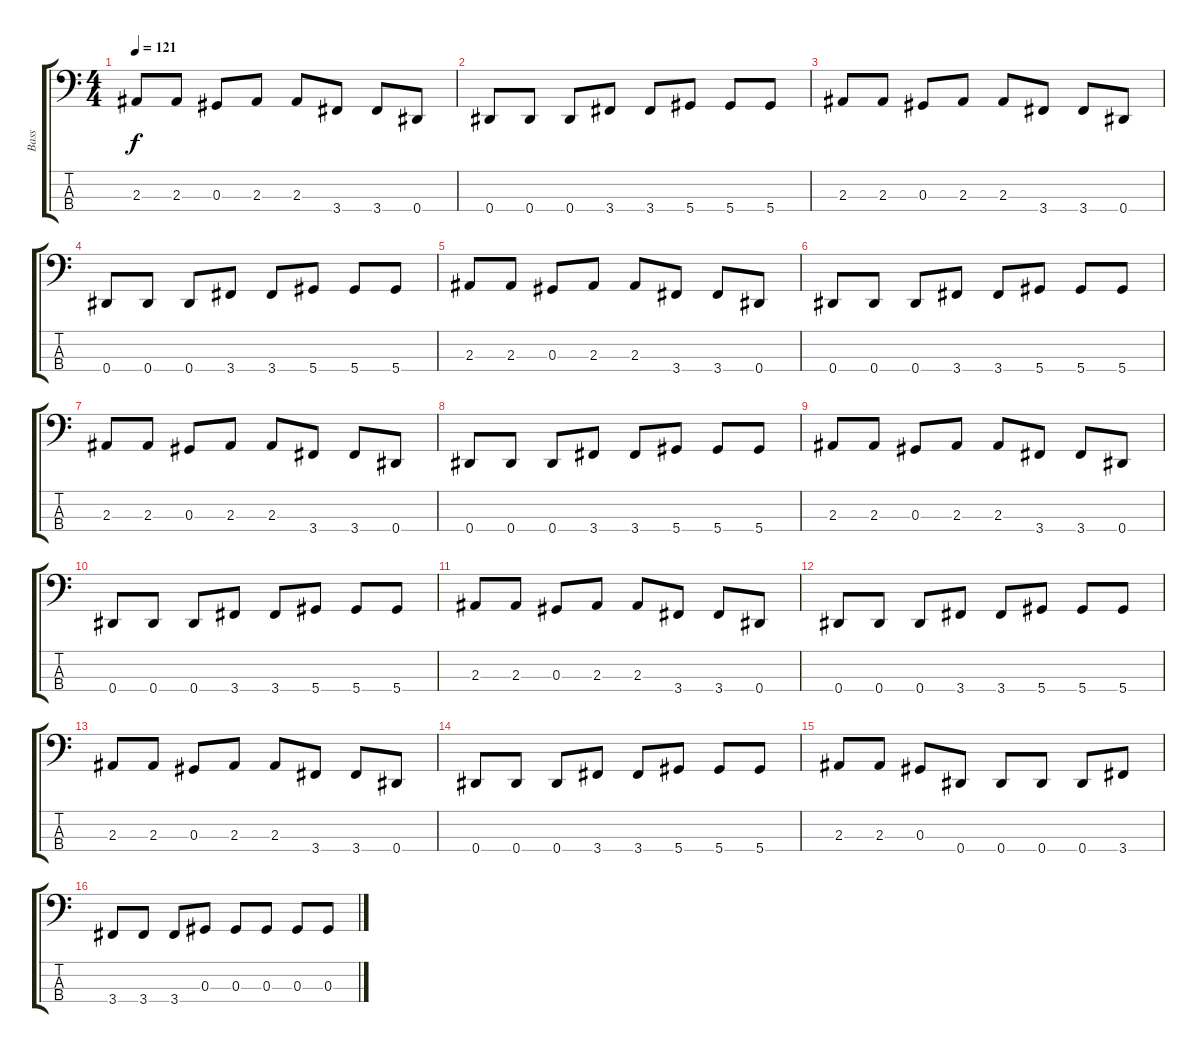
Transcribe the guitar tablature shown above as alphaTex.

\track ("Bass" "Bass") {instrument slapbass1}
\staff {score tabs}
\tuning (Gb2 Db2 Ab1 Eb1) {hide}
\ts (4 4)
\tempo 121
\clef f4
\ks c
2.3.8{dy f instrument slapbass1} 2.3.8 0.3.8 2.3.8 2.3.8 3.4.8 3.4.8 0.4.8 |
0.4.8 0.4.8 0.4.8 3.4.8 3.4.8 5.4.8 5.4.8 5.4.8 |
2.3.8 2.3.8 0.3.8 2.3.8 2.3.8 3.4.8 3.4.8 0.4.8 |
0.4.8 0.4.8 0.4.8 3.4.8 3.4.8 5.4.8 5.4.8 5.4.8 |
2.3.8 2.3.8 0.3.8 2.3.8 2.3.8 3.4.8 3.4.8 0.4.8 |
0.4.8 0.4.8 0.4.8 3.4.8 3.4.8 5.4.8 5.4.8 5.4.8 |
2.3.8 2.3.8 0.3.8 2.3.8 2.3.8 3.4.8 3.4.8 0.4.8 |
0.4.8 0.4.8 0.4.8 3.4.8 3.4.8 5.4.8 5.4.8 5.4.8 |
2.3.8 2.3.8 0.3.8 2.3.8 2.3.8 3.4.8 3.4.8 0.4.8 |
0.4.8 0.4.8 0.4.8 3.4.8 3.4.8 5.4.8 5.4.8 5.4.8 |
2.3.8 2.3.8 0.3.8 2.3.8 2.3.8 3.4.8 3.4.8 0.4.8 |
0.4.8 0.4.8 0.4.8 3.4.8 3.4.8 5.4.8 5.4.8 5.4.8 |
2.3.8 2.3.8 0.3.8 2.3.8 2.3.8 3.4.8 3.4.8 0.4.8 |
0.4.8 0.4.8 0.4.8 3.4.8 3.4.8 5.4.8 5.4.8 5.4.8 |
2.3.8 2.3.8 0.3.8 0.4.8 0.4.8 0.4.8 0.4.8 3.4.8 |
3.4.8 3.4.8 3.4.8 0.3.8 0.3.8 0.3.8 0.3.8 0.3.8
